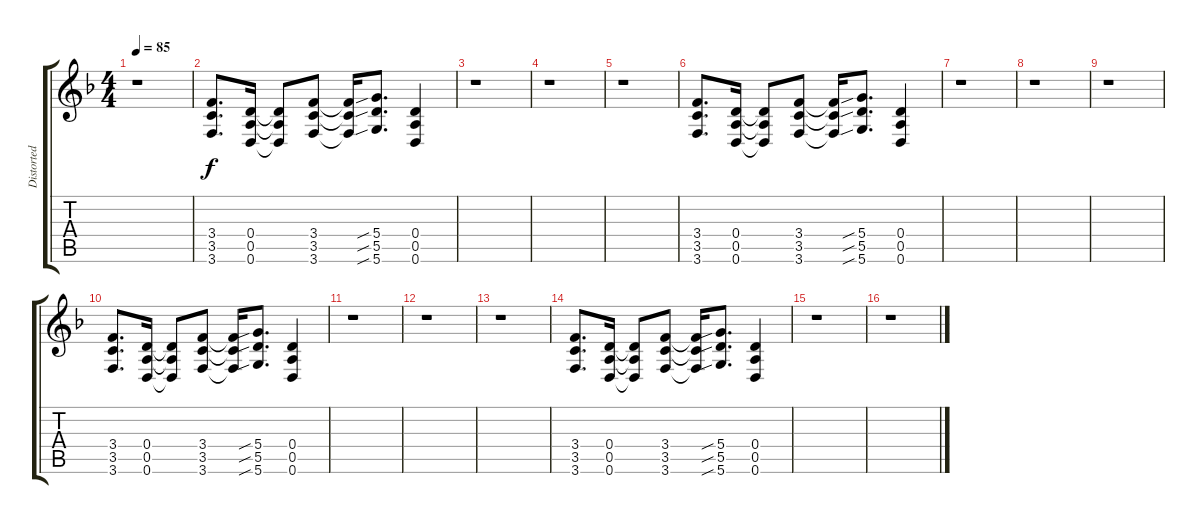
\track ("Distorted Guitar 3" "Distorted ") {instrument distortionguitar}
\staff {score tabs}
\tuning (E4 B3 G3 D3 A2 D2) {hide}
\ts (4 4)
\tempo 85
\clef g2
\ks f
r.1{dy f} |
(3.4 3.5 3.6).8{d} (0.4 0.5 0.6).16 (0.4{t} 0.5{t} 0.6{t}).8 (3.4 3.5 3.6).8 (3.4{t} 3.5{t} 3.6{t}).16 (5.4{sib} 5.5{sib} 5.6{sib}).8{d} (0.4 0.5 0.6).4 |
r.1 |
r.1 |
r.1 |
(3.4 3.5 3.6).8{d} (0.4 0.5 0.6).16 (0.4{t} 0.5{t} 0.6{t}).8 (3.4 3.5 3.6).8 (3.4{t} 3.5{t} 3.6{t}).16 (5.4{sib} 5.5{sib} 5.6{sib}).8{d} (0.4 0.5 0.6).4 |
r.1 |
r.1 |
r.1 |
(3.4 3.5 3.6).8{d} (0.4 0.5 0.6).16 (0.4{t} 0.5{t} 0.6{t}).8 (3.4 3.5 3.6).8 (3.4{t} 3.5{t} 3.6{t}).16 (5.4{sib} 5.5{sib} 5.6{sib}).8{d} (0.4 0.5 0.6).4 |
r.1 |
r.1 |
r.1 |
(3.4 3.5 3.6).8{d} (0.4 0.5 0.6).16 (0.4{t} 0.5{t} 0.6{t}).8 (3.4 3.5 3.6).8 (3.4{t} 3.5{t} 3.6{t}).16 (5.4{sib} 5.5{sib} 5.6{sib}).8{d} (0.4 0.5 0.6).4 |
r.1 |
r.1
